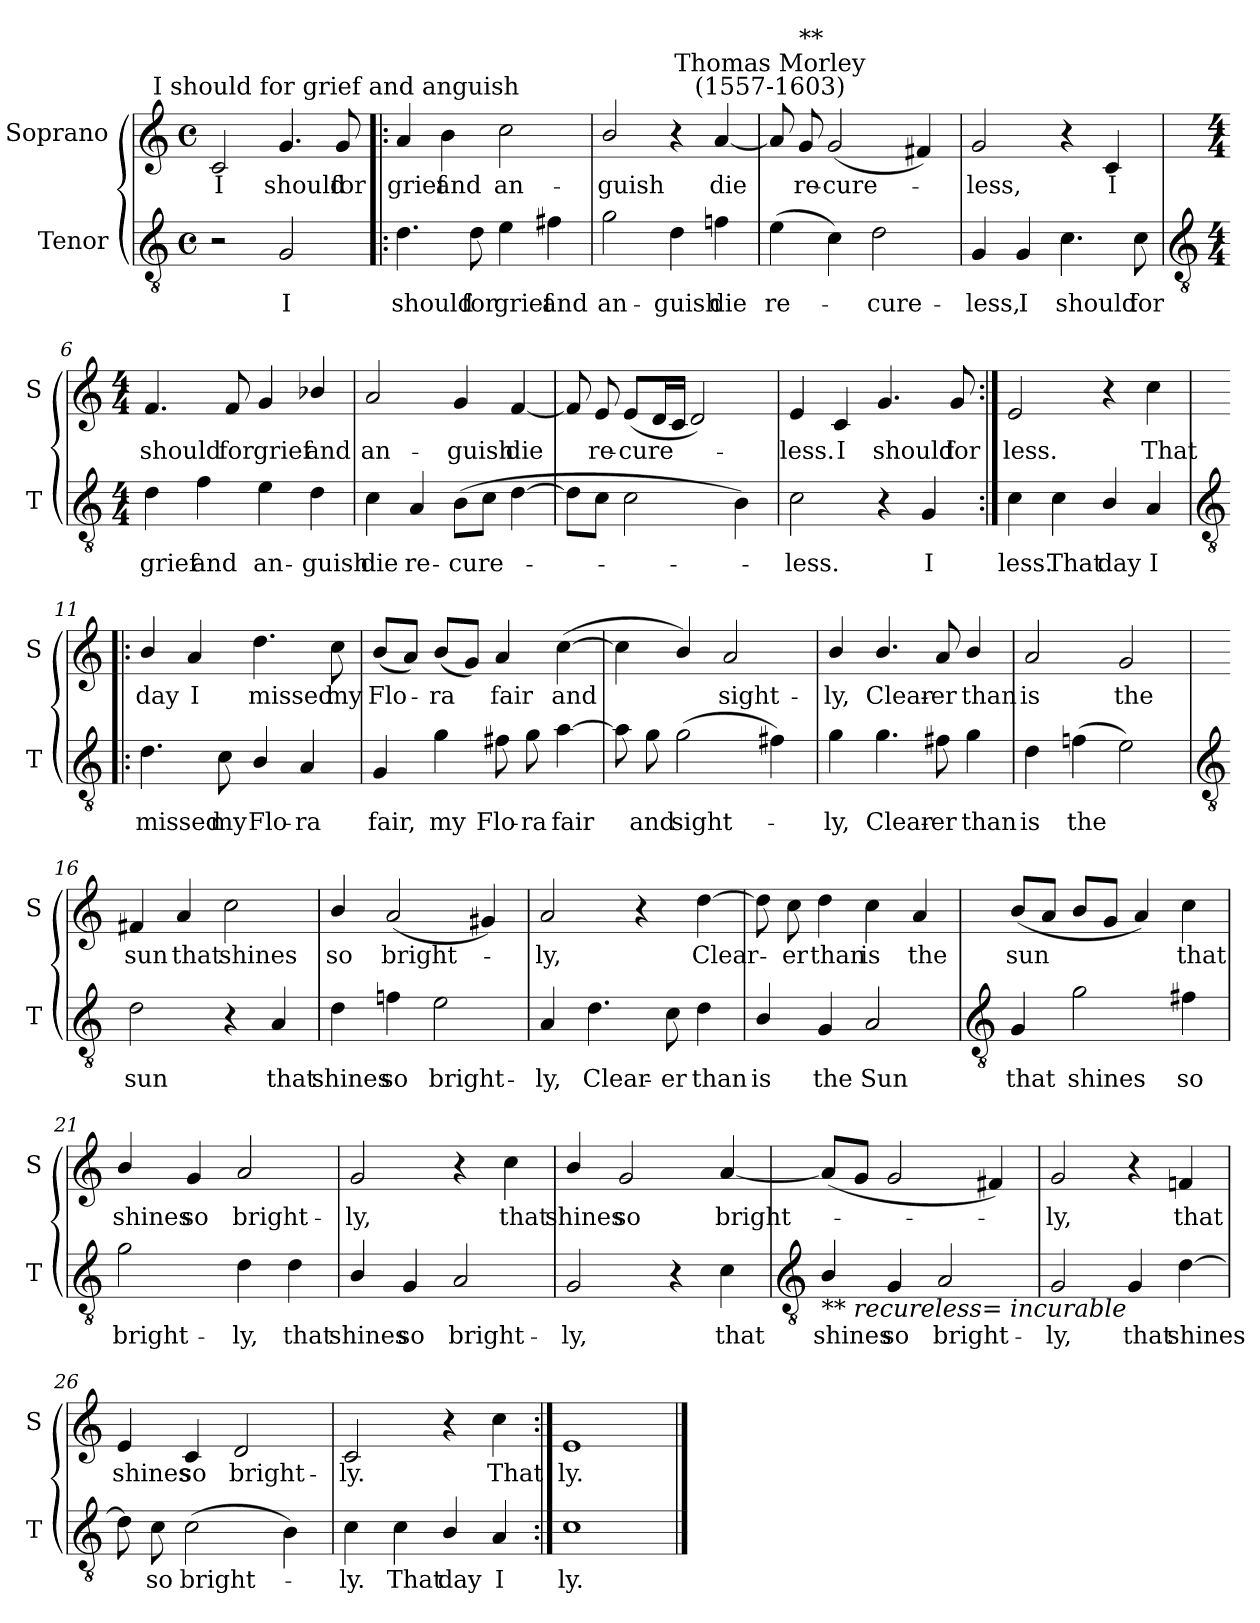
**kern	**text	**kern	**text
*part2	*part2	*part1	*part1
*staff2	*staff2	*staff1	*staff1
*I"Tenor	*	*I"Soprano	*
*I'T	*	*I'S	*
*clefGv2	*	*clefG2	*
*k[]	*	*k[]	*
*C:	*	*C:	*
*M4/4	*	*M4/4	*
*met(c)	*	*met(c)	*
=1	=1	=1	=1
!	!	!	!LO:LY:b
2r	.	2c	I
!	!LO:LY:b	!	!LO:LY:b
2G	I	4.g	should
!	!	!LO:TX:a:cj:t=I should for grief and anguish	!
!	!	!	!LO:LY:b
.	.	8g	for
=2!|:	=2!|:	=2!|:	=2!|:
!	!LO:LY:b	!	!LO:LY:b
4.d	should	4a	grief
!	!	!	!LO:LY:b
.	.	4b	and
!	!LO:LY:b	!	!
8d	for	.	.
!	!LO:LY:b	!	!LO:LY:b
4e	grief	2cc	an-
!	!LO:LY:b	!	!
4f#X	and	.	.
=3	=3	=3	=3
!	!LO:LY:b	!	!LO:LY:b
2g	an-	2b/	-guish
!	!LO:LY:b	!	!
4d	-guish	4r	.
!	!LO:LY:b	!	!LO:LY:b
4fn	die	[4a	die
=4	=4	=4	=4
!	!	!LO:TX:a:cj:t=Thomas Morley\n(1557-1603)	!
!	!LO:LY:b	!	!
(>4e	re-	8a]	.
!	!	!LO:TX:a:t=**	!
!	!	!	!LO:LY:b
.	.	8g	re-
!	!	!	!LO:LY:b
4c)	.	(<2g	-cure-
!	!LO:LY:b	!	!
2d	cure-	.	.
.	.	4f#X)	.
=5	=5	=5	=5
!	!LO:LY:b	!	!LO:LY:b
4G	-less,	2g	less,
!	!LO:LY:b	!	!
4G	I	.	.
!	!LO:LY:b	!	!
4.c	should	4r	.
!	!	!	!LO:LY:b
.	.	4c	I
!	!LO:LY:b	!	!
8c	for	.	.
!!LO:LB:g=z
=6	=6	=6	=6
*clefGv2	*	*	*
*M4/4	*	*M4/4	*
!	!LO:LY:b	!	!LO:LY:b
4d	grief	4.f	should
!	!LO:LY:b	!	!
4f	and	.	.
!	!	!	!LO:LY:b
.	.	8f	for
!	!LO:LY:b	!	!LO:LY:b
4e	an-	4g	grief
!	!LO:LY:b	!	!LO:LY:b
4d	-guish	4b-X/	and
=7	=7	=7	=7
!	!LO:LY:b	!	!LO:LY:b
4c	die	2a	an-
!	!LO:LY:b	!	!
4A	re-	.	.
!	!LO:LY:b	!	!LO:LY:b
(>8BL	-cure-	4g	-guish
8cJ	.	.	.
!	!	!	!LO:LY:b
[4d	.	[4f	die
=8	=8	=8	=8
8dL]	.	8f]	.
!	!	!	!LO:LY:b
8cJ	.	8e	re-
!	!	!	!LO:LY:b
2c	.	(<8eL	-cure-
.	.	16dL	.
.	.	16cJJ	.
.	.	2d)	.
4B)	.	.	.
=9	=9	=9	=9
!	!LO:LY:b	!	!LO:LY:b
2c	less.	4e	less.
!	!	!	!LO:LY:b
.	.	4c	I
!	!	!	!LO:LY:b
4r	.	4.g	should
!	!LO:LY:b	!	!
4G	I	.	.
!	!	!	!LO:LY:b
.	.	8g	for
=10:|!	=10:|!	=10:|!	=10:|!
!	!LO:LY:b	!	!LO:LY:b
4c	less.	2e	less.
!	!LO:LY:b	!	!
4c	That	.	.
!	!LO:LY:b	!	!
4B/	day	4r	.
!	!LO:LY:b	!	!LO:LY:b
4A	I	4cc	That
!!LO:LB:g=z
=11!|:	=11!|:	=11!|:	=11!|:
*clefGv2	*	*	*
!	!LO:LY:b	!	!LO:LY:b
4.d	missed	4b/	day
!	!	!	!LO:LY:b
.	.	4a	I
!	!LO:LY:b	!	!
8c	my	.	.
!	!LO:LY:b	!	!LO:LY:b
4B/	Flo-	4.dd	missed
!	!LO:LY:b	!	!
4A	-ra	.	.
!	!	!	!LO:LY:b
.	.	8cc	my
=12	=12	=12	=12
!	!LO:LY:b	!	!LO:LY:b
4G	fair,	(<8b/L	Flo-
.	.	8aJ)	.
!	!LO:LY:b	!	!LO:LY:b
4g	my	(<8bL	ra
.	.	8gJ)	.
!	!LO:LY:b	!	!LO:LY:b
8f#X	Flo-	4a	fair
!	!LO:LY:b	!	!
8g	-ra	.	.
!	!LO:LY:b	!	!LO:LY:b
[4a	fair	(>[4cc	and
=13	=13	=13	=13
8a]	.	4cc]	.
!	!LO:LY:b	!	!
8g	and	.	.
!	!LO:LY:b	!	!
(>2g	sight-	4b/)	.
!	!	!	!LO:LY:b
.	.	2a	sight-
4f#X)	.	.	.
=14	=14	=14	=14
!	!LO:LY:b	!	!LO:LY:b
4g	ly,	4b/	-ly,
!	!LO:LY:b	!	!LO:LY:b
4.g	Clear-	4.b/	Clear-
!	!LO:LY:b	!	!LO:LY:b
8f#X	-er	8a	-er
!	!LO:LY:b	!	!LO:LY:b
4g	than	4b/	than
=15	=15	=15	=15
!	!LO:LY:b	!	!LO:LY:b
4d	is	2a	is
!	!LO:LY:b	!	!
(>4fn	the	.	.
!	!	!	!LO:LY:b
2e)	.	2g	the
!!LO:LB:g=z
=16	=16	=16	=16
*clefGv2	*	*	*
!	!LO:LY:b	!	!LO:LY:b
2d	sun	4f#X	sun
!	!	!	!LO:LY:b
.	.	4a	that
!	!	!	!LO:LY:b
4r	.	2cc	shines
!	!LO:LY:b	!	!
4A	that	.	.
=17	=17	=17	=17
!	!LO:LY:b	!	!LO:LY:b
4d	shines	4b/	so
!	!LO:LY:b	!	!LO:LY:b
4fn	so	(<2a	bright-
!	!LO:LY:b	!	!
2e	bright-	.	.
.	.	4g#X)	.
=18	=18	=18	=18
!	!LO:LY:b	!	!LO:LY:b
4A	-ly,	2a	ly,
!	!LO:LY:b	!	!
4.d	Clear-	.	.
.	.	4r	.
!	!LO:LY:b	!	!
8c	-er	.	.
!	!LO:LY:b	!	!LO:LY:b
4d	than	[4dd	Clear-
=19	=19	=19	=19
!	!LO:LY:b	!	!
4B/	is	8dd]	.
!	!	!	!LO:LY:b
.	.	8cc	er
!	!LO:LY:b	!	!LO:LY:b
4G	the	4dd	than
!	!LO:LY:b	!	!LO:LY:b
2A	Sun	4cc	is
!	!	!	!LO:LY:b
.	.	4a	the
!!LO:LB:g=z
=20	=20	=20	=20
*clefGv2	*	*	*
!	!LO:LY:b	!	!LO:LY:b
4G	that	(<8bL	sun
.	.	8aJ	.
!	!LO:LY:b	!	!
2g	shines	8bL	.
.	.	8gJ	.
.	.	4a)	.
!	!LO:LY:b	!	!LO:LY:b
4f#X	so	4cc	that
=21	=21	=21	=21
!	!LO:LY:b	!	!LO:LY:b
2g	bright-	4b/	shines
!	!	!	!LO:LY:b
.	.	4g	so
!	!LO:LY:b	!	!LO:LY:b
4d	-ly,	2a	bright-
!	!LO:LY:b	!	!
4d	that	.	.
=22	=22	=22	=22
!	!LO:LY:b	!	!LO:LY:b
4B/	shines	2g	-ly,
!	!LO:LY:b	!	!
4G	so	.	.
!	!LO:LY:b	!	!
2A	bright-	4r	.
!	!	!	!LO:LY:b
.	.	4cc	that
=23	=23	=23	=23
!	!LO:LY:b	!	!LO:LY:b
2G	-ly,	4b/	shines
!	!	!	!LO:LY:b
.	.	2g	so
4r	.	.	.
!	!LO:LY:b	!	!LO:LY:b
4c	that	[4a	bright-
!!LO:LB:g=z
=24	=24	=24	=24
*clefGv2	*	*	*
!LO:TX:b:i:t=** recureless= incurable	!	!	!
!	!LO:LY:b	!	!
4B/	shines	(<8aL]	.
.	.	8gJ	.
!	!LO:LY:b	!	!
4G	so	2g	.
!	!LO:LY:b	!	!
2A	bright-	.	.
.	.	4f#X)	.
=25	=25	=25	=25
!	!LO:LY:b	!	!LO:LY:b
2G	-ly,	2g	ly,
!	!LO:LY:b	!	!
4G	that	4r	.
!	!LO:LY:b	!	!LO:LY:b
[4d	shines	4fn	that
=26	=26	=26	=26
!	!	!	!LO:LY:b
8d]	.	4e	shines
!	!LO:LY:b	!	!
8c	so	.	.
!	!LO:LY:b	!	!LO:LY:b
(>2c	bright-	4c	so
!	!	!	!LO:LY:b
.	.	2d	bright-
4B)	.	.	.
=27	=27	=27	=27
!	!LO:LY:b	!	!LO:LY:b
4c	ly.	2c	-ly.
!	!LO:LY:b	!	!
4c	That	.	.
!	!LO:LY:b	!	!
4B/	day	4r	.
!	!LO:LY:b	!	!LO:LY:b
4A	I	4cc	That
=28:|!	=28:|!	=28:|!	=28:|!
!	!LO:LY:b	!	!LO:LY:b
1c	ly.	1e	ly.
==	==	==	==
*-	*-	*-	*-
